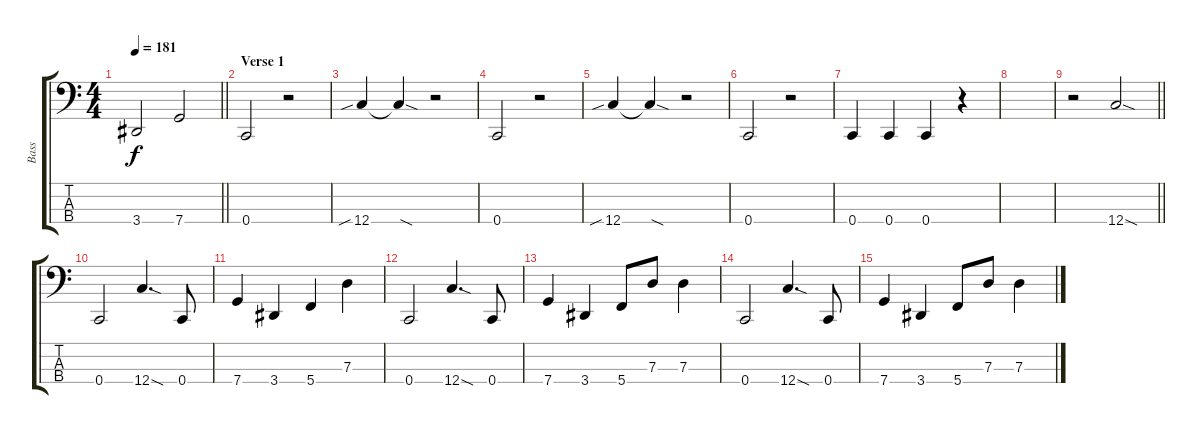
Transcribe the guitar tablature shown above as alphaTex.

\track ("Bass" "Bass") {instrument electricbasspick}
\staff {score tabs}
\tuning (F2 C2 G1 C1) {hide}
\ts (4 4)
\tempo 181
\clef f4
\barLineRight lightlight
\ks c
3.4.2{dy f} 7.4.2 |
\section ("" "Verse 1")
0.4.2 r.2 |
12.4{sib}.4 12.4{sod t}.4 r.2 |
0.4.2 r.2 |
12.4{sib}.4 12.4{sod t}.4 r.2 |
0.4.2 r.2 |
0.4.4 0.4.4 0.4.4 r.4 |
|
\barLineRight lightlight
r.2 12.4{sod}.2 |
0.4.2 12.4{sod}.4{d} 0.4.8 |
7.4.4 3.4.4 5.4.4 7.3.4 |
0.4.2 12.4{sod}.4{d} 0.4.8 |
7.4.4 3.4.4 5.4.8 7.3.8 7.3.4 |
0.4.2 12.4{sod}.4{d} 0.4.8 |
7.4.4 3.4.4 5.4.8 7.3.8 7.3.4
